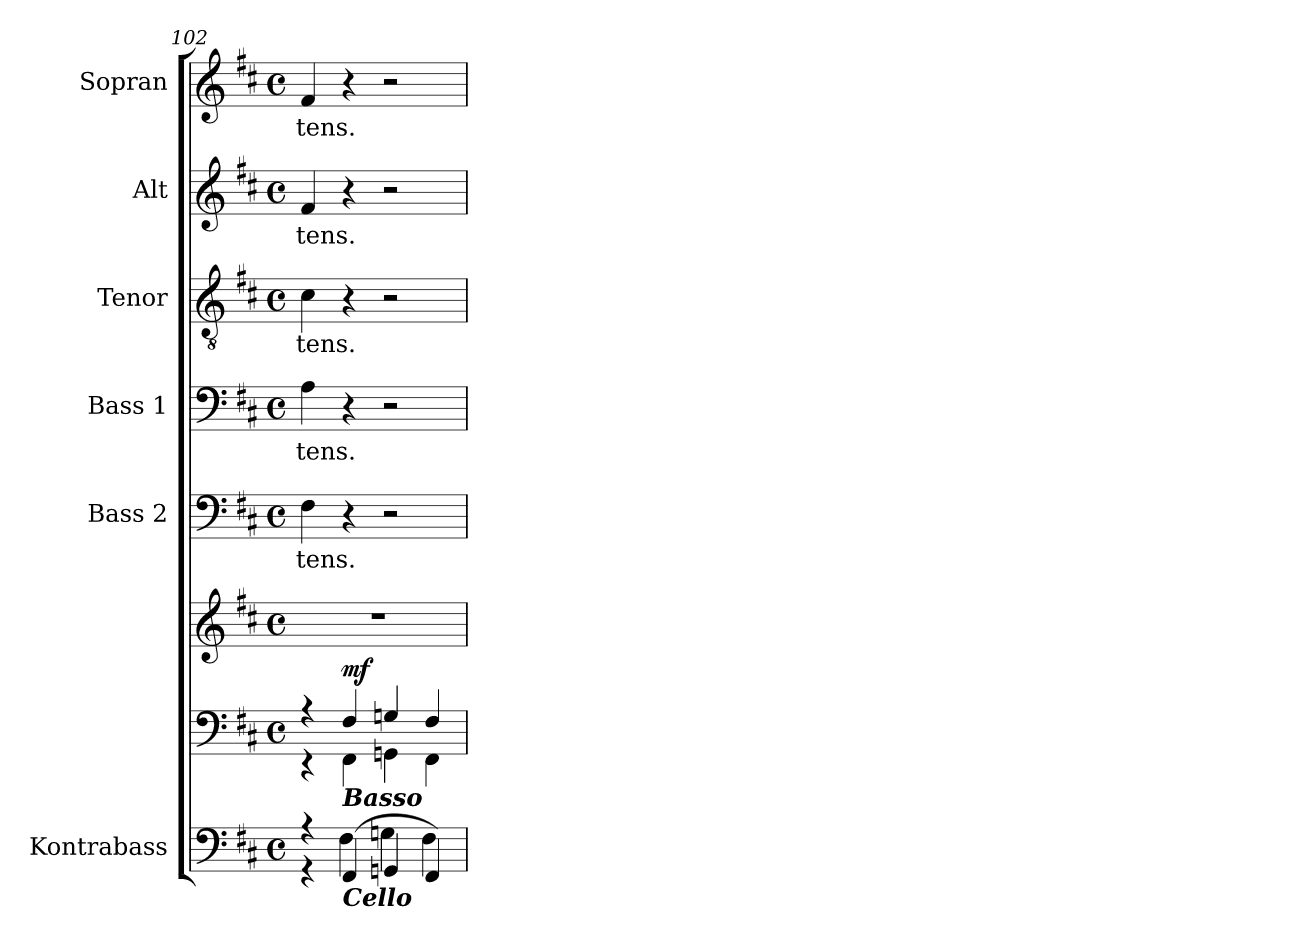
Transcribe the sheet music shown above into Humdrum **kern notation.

**kern	**kern	**kern	**dynam	**kern	**text	**kern	**text	**kern	**text	**kern	**text	**kern	**text
*part7	*part6	*part6	*part6	*part5	*part5	*part4	*part4	*part3	*part3	*part2	*part2	*part1	*part1
*staff8	*staff7	*staff6	*staff6/7	*staff5	*staff5	*staff4	*staff4	*staff3	*staff3	*staff2	*staff2	*staff1	*staff1
*I"Kontrabass	*	*	*	*I"Bass 2	*	*I"Bass 1	*	*I"Tenor	*	*I"Alt	*	*I"Sopran	*
*I'Kb.	*	*	*	*I'B. 2	*	*I'B. 1	*	*I'T.	*	*I'A.	*	*I'S.	*
*clefF4	*clefF4	*clefG2	*	*clefF4	*	*clefF4	*	*clefGv2	*	*clefG2	*	*clefG2	*
*ITrd7c12	*	*	*	*	*	*	*	*	*	*	*	*	*
*k[f#c#]	*k[f#c#]	*k[f#c#]	*	*k[f#c#]	*	*k[f#c#]	*	*k[f#c#]	*	*k[f#c#]	*	*k[f#c#]	*
*D:	*D:	*D:	*	*D:	*	*D:	*	*D:	*	*D:	*	*D:	*
*M4/4	*M4/4	*M4/4	*	*M4/4	*	*M4/4	*	*M4/4	*	*M4/4	*	*M4/4	*
*met(c)	*met(c)	*met(c)	*	*met(c)	*	*met(c)	*	*met(c)	*	*met(c)	*	*met(c)	*
=102	=102	=102	=102	=102	=102	=102	=102	=102	=102	=102	=102	=102	=102
*^	*^	*	*	*	*	*	*	*	*	*	*	*	*
!	!	!	!	!	!	!	!LO:LY:b	!	!LO:LY:b	!	!LO:LY:b	!	!LO:LY:b	!	!LO:LY:b
4r	4r	4r	4r	1r	.	4F#\	-tens.	4A\	-tens.	4c#\	-tens.	4f#/	-tens.	4f#/	-tens.
!LO:TX:b:Bi:t=Cello	!	!	!	!	!	!	!	!	!	!	!	!	!	!	!
!LO:TX:a:Bi:t=Basso	!	!	!	!	!	!	!	!	!	!	!	!	!	!	!
!	!	!	!	!	!LO:DY:a=2	!	!	!	!	!	!	!	!	!	!
(<4FFF#/	4FF#\	4F#/	4FF#\	.	mf	4r	.	4r	.	4r	.	4r	.	4r	.
4GGGn/	4GGn\	4Gn/	4GGn\	.	.	2r	.	2r	.	2r	.	2r	.	2r	.
4FFF#/)	4FF#\	4F#/	4FF#\	.	.	.	.	.	.	.	.	.	.	.	.
*v	*v	*	*	*	*	*	*	*	*	*	*	*	*	*	*
*	*v	*v	*	*	*	*	*	*	*	*	*	*	*	*
=	=	=	=	=	=	=	=	=	=	=	=	=	=
*-	*-	*-	*-	*-	*-	*-	*-	*-	*-	*-	*-	*-	*-
